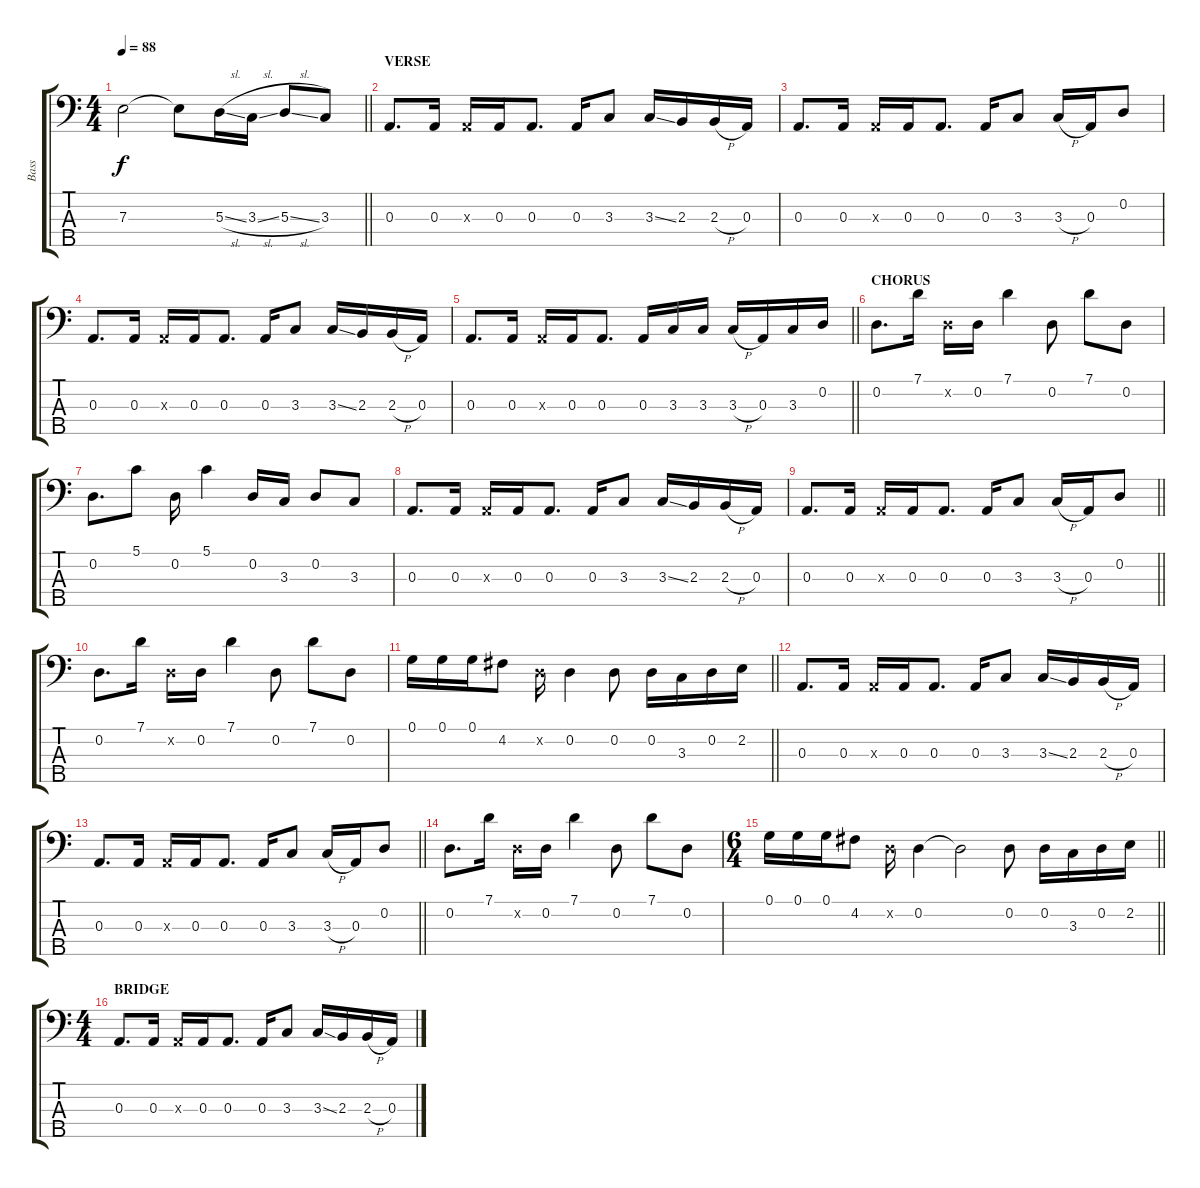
\track ("Bass" "Bass") {instrument electricbassfinger}
\staff {score tabs}
\tuning (G2 D2 A1 E1 B0) {hide}
\ts (4 4)
\tempo 88
\clef f4
\barLineRight lightlight
\ks c
7.3.2{dy f} 7.3{t}.8 5.3{sl}.16 3.3{sl}.16 5.3{sl}.8 3.3.8 |
\section ("" "VERSE")
0.3.8{d} 0.3.16 0.3{x}.16 0.3.16 0.3.8{d} 0.3.16 3.3.8 3.3{ss}.16 2.3.16 2.3{h}.16 0.3.16 |
0.3.8{d} 0.3.16 0.3{x}.16 0.3.16 0.3.8{d} 0.3.16 3.3.8 3.3{h}.16 0.3.16 0.2.8 |
0.3.8{d} 0.3.16 0.3{x}.16 0.3.16 0.3.8{d} 0.3.16 3.3.8 3.3{ss}.16 2.3.16 2.3{h}.16 0.3.16 |
\barLineRight lightlight
0.3.8{d} 0.3.16 0.3{x}.16 0.3.16 0.3.8{d} 0.3.16 3.3.16 3.3.16 3.3{h}.16 0.3.16 3.3.16 0.2.16 |
\section ("" "CHORUS")
0.2.8{d} 7.1.16 0.2{x}.16 0.2.16 7.1.4 0.2.8 7.1.8 0.2.8 |
0.2.8{d} 5.1.8 0.2.16 5.1.4 0.2.16 3.3.16 0.2.8 3.3.8 |
0.3.8{d} 0.3.16 0.3{x}.16 0.3.16 0.3.8{d} 0.3.16 3.3.8 3.3{ss}.16 2.3.16 2.3{h}.16 0.3.16 |
\barLineRight lightlight
0.3.8{d} 0.3.16 0.3{x}.16 0.3.16 0.3.8{d} 0.3.16 3.3.8 3.3{h}.16 0.3.16 0.2.8 |
0.2.8{d} 7.1.16 0.2{x}.16 0.2.16 7.1.4 0.2.8 7.1.8 0.2.8 |
\barLineRight lightlight
0.1.16 0.1.16 0.1.16 4.2.8 0.2{x}.16 0.2.4 0.2.8 0.2.16 3.3.16 0.2.16 2.2.16 |
0.3.8{d} 0.3.16 0.3{x}.16 0.3.16 0.3.8{d} 0.3.16 3.3.8 3.3{ss}.16 2.3.16 2.3{h}.16 0.3.16 |
\barLineRight lightlight
0.3.8{d} 0.3.16 0.3{x}.16 0.3.16 0.3.8{d} 0.3.16 3.3.8 3.3{h}.16 0.3.16 0.2.8 |
0.2.8{d} 7.1.16 0.2{x}.16 0.2.16 7.1.4 0.2.8 7.1.8 0.2.8 |
\ts (6 4)
\barLineRight lightlight
0.1.16 0.1.16 0.1.16 4.2.8 0.2{x}.16 0.2.4 0.2{t}.2 0.2.8 0.2.16 3.3.16 0.2.16 2.2.16 |
\ts (4 4)
\section ("" "BRIDGE")
0.3.8{d} 0.3.16 0.3{x}.16 0.3.16 0.3.8{d} 0.3.16 3.3.8 3.3{ss}.16 2.3.16 2.3{h}.16 0.3.16
